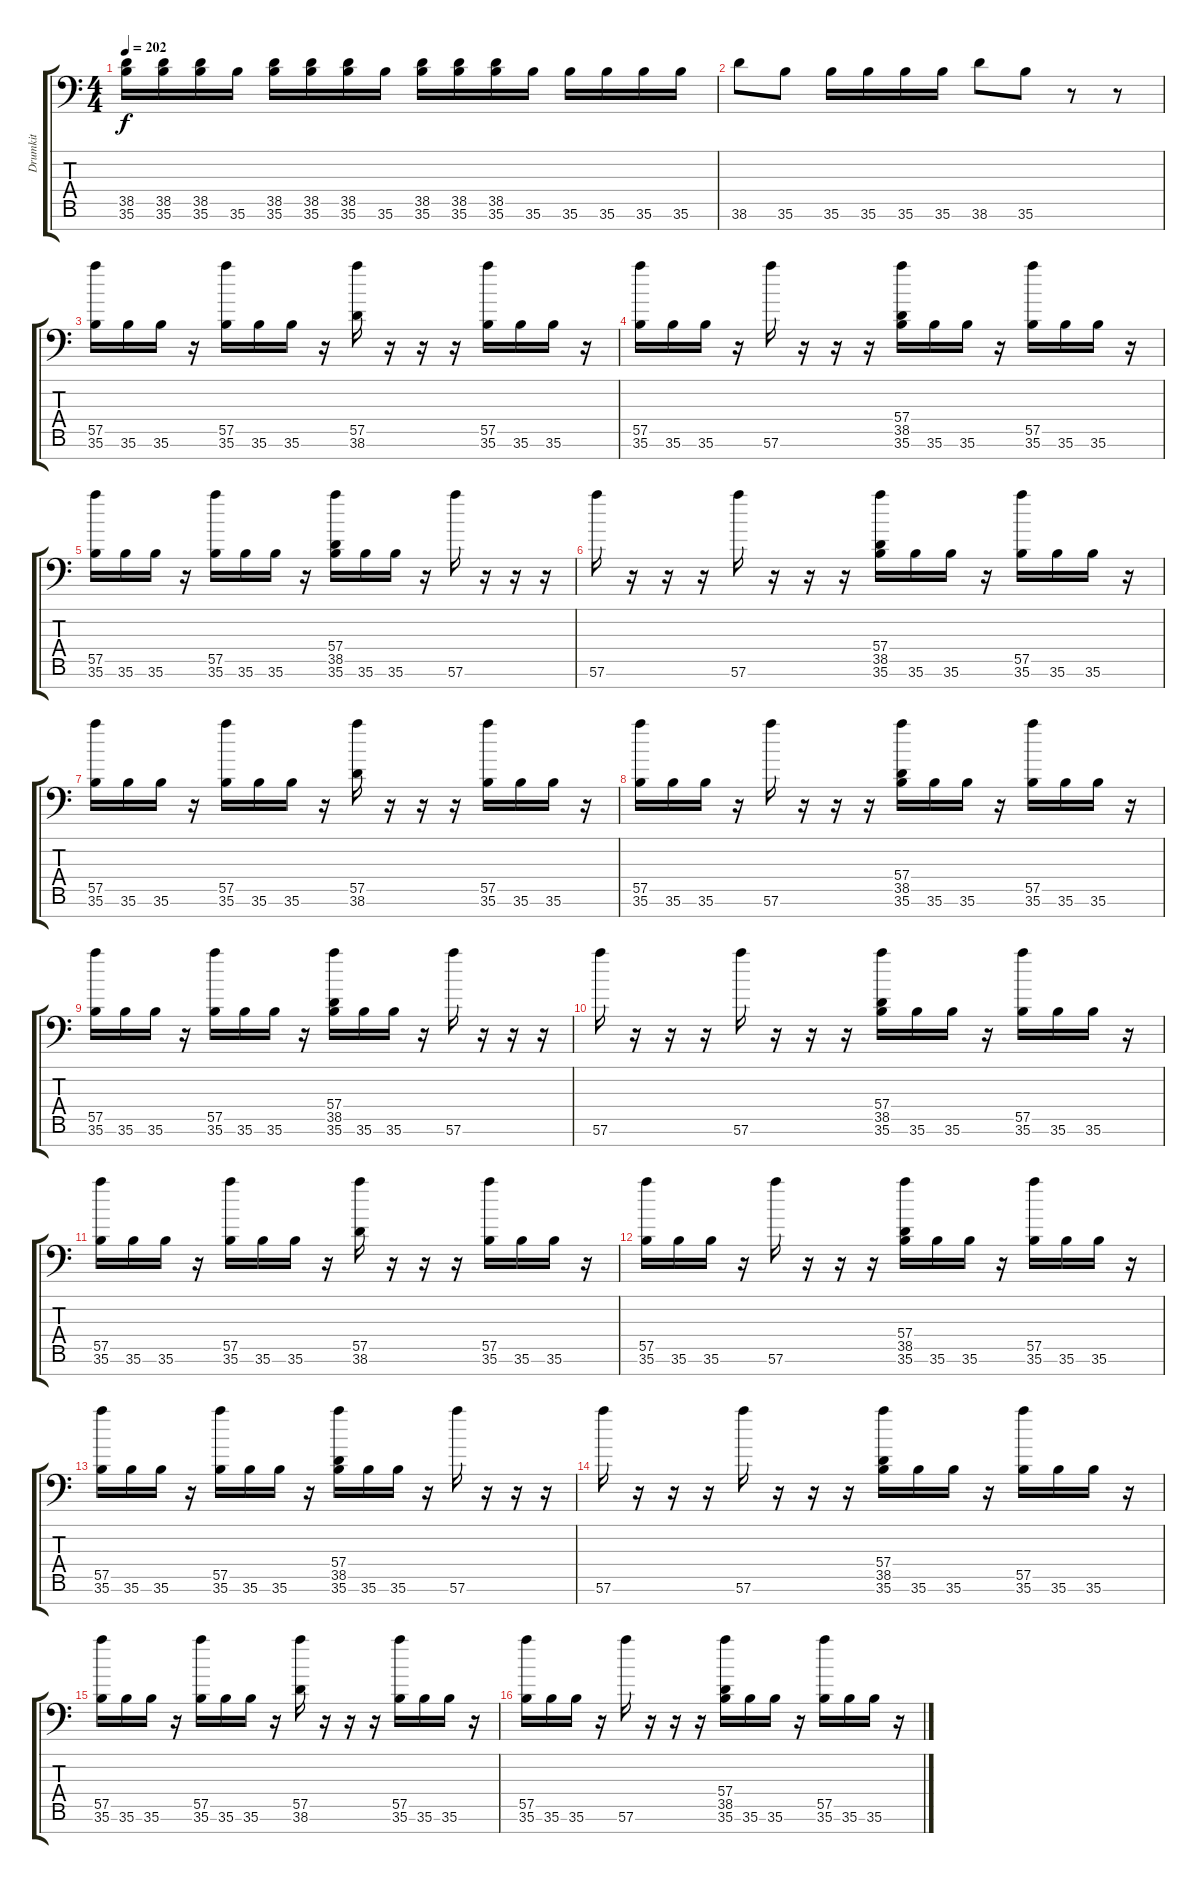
\track ("Drumkit" "Drumkit") {instrument acousticgrandpiano}
\staff {score tabs}
\tuning (C-1 C-1 C-1 C-1 C-1 C-1 C-1) {hide}
\ts (4 4)
\tempo 202
\clef f4
\ks c
(38.5 35.6).16{dy f} (38.5 35.6).16 (38.5 35.6).16 35.6.16 (38.5 35.6).16 (38.5 35.6).16 (38.5 35.6).16 35.6.16 (38.5 35.6).16 (38.5 35.6).16 (38.5 35.6).16 35.6.16 35.6.16 35.6.16 35.6.16 35.6.16 |
38.6.8 35.6.8 35.6.16 35.6.16 35.6.16 35.6.16 38.6.8 35.6.8 r.8 r.8 |
(57.5 35.6).16 35.6.16 35.6.16 r.16 (57.5 35.6).16 35.6.16 35.6.16 r.16 (57.5 38.6).16 r.16 r.16 r.16 (57.5 35.6).16 35.6.16 35.6.16 r.16 |
(57.5 35.6).16 35.6.16 35.6.16 r.16 57.6.16 r.16 r.16 r.16 (57.4 38.5 35.6).16 35.6.16 35.6.16 r.16 (57.5 35.6).16 35.6.16 35.6.16 r.16 |
(57.5 35.6).16 35.6.16 35.6.16 r.16 (57.5 35.6).16 35.6.16 35.6.16 r.16 (57.4 38.5 35.6).16 35.6.16 35.6.16 r.16 57.6.16 r.16 r.16 r.16 |
57.6.16 r.16 r.16 r.16 57.6.16 r.16 r.16 r.16 (57.4 38.5 35.6).16 35.6.16 35.6.16 r.16 (57.5 35.6).16 35.6.16 35.6.16 r.16 |
(57.5 35.6).16 35.6.16 35.6.16 r.16 (57.5 35.6).16 35.6.16 35.6.16 r.16 (57.5 38.6).16 r.16 r.16 r.16 (57.5 35.6).16 35.6.16 35.6.16 r.16 |
(57.5 35.6).16 35.6.16 35.6.16 r.16 57.6.16 r.16 r.16 r.16 (57.4 38.5 35.6).16 35.6.16 35.6.16 r.16 (57.5 35.6).16 35.6.16 35.6.16 r.16 |
(57.5 35.6).16 35.6.16 35.6.16 r.16 (57.5 35.6).16 35.6.16 35.6.16 r.16 (57.4 38.5 35.6).16 35.6.16 35.6.16 r.16 57.6.16 r.16 r.16 r.16 |
57.6.16 r.16 r.16 r.16 57.6.16 r.16 r.16 r.16 (57.4 38.5 35.6).16 35.6.16 35.6.16 r.16 (57.5 35.6).16 35.6.16 35.6.16 r.16 |
(57.5 35.6).16 35.6.16 35.6.16 r.16 (57.5 35.6).16 35.6.16 35.6.16 r.16 (57.5 38.6).16 r.16 r.16 r.16 (57.5 35.6).16 35.6.16 35.6.16 r.16 |
(57.5 35.6).16 35.6.16 35.6.16 r.16 57.6.16 r.16 r.16 r.16 (57.4 38.5 35.6).16 35.6.16 35.6.16 r.16 (57.5 35.6).16 35.6.16 35.6.16 r.16 |
(57.5 35.6).16 35.6.16 35.6.16 r.16 (57.5 35.6).16 35.6.16 35.6.16 r.16 (57.4 38.5 35.6).16 35.6.16 35.6.16 r.16 57.6.16 r.16 r.16 r.16 |
57.6.16 r.16 r.16 r.16 57.6.16 r.16 r.16 r.16 (57.4 38.5 35.6).16 35.6.16 35.6.16 r.16 (57.5 35.6).16 35.6.16 35.6.16 r.16 |
(57.5 35.6).16 35.6.16 35.6.16 r.16 (57.5 35.6).16 35.6.16 35.6.16 r.16 (57.5 38.6).16 r.16 r.16 r.16 (57.5 35.6).16 35.6.16 35.6.16 r.16 |
(57.5 35.6).16 35.6.16 35.6.16 r.16 57.6.16 r.16 r.16 r.16 (57.4 38.5 35.6).16 35.6.16 35.6.16 r.16 (57.5 35.6).16 35.6.16 35.6.16 r.16
